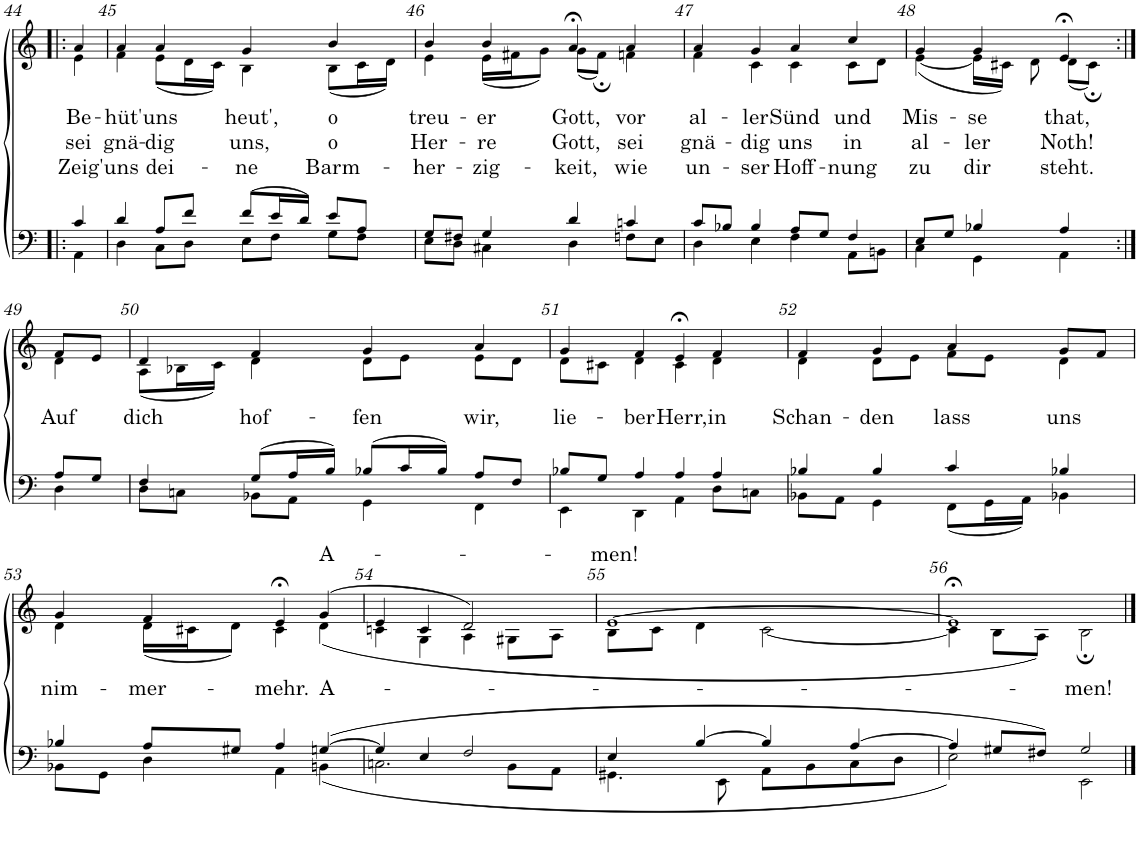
**kern	**kern	**text	**text	**text
*part2	*part1	*part1	*part1	*part1
*staff2	*staff1	*staff1	*staff1	*staff1
*I"Tenor/Bass	*I"Soprano/Alto	*	*	*
!!LO:PB:g=z
*clefF4	*clefG2	*	*	*
*k[]	*k[]	*	*	*
*M4/4	*M4/4	*	*	*
*met(c)	*met(c)	*	*	*
=44!|:	=44!|:	=44!|:	=44!|:	=44!|:
*^	*	*	*	*
!	!	!	!LO:LY:b	!LO:LY:b	!LO:LY:b
*	*	*^	*	*	*
4c/	4AA\	4a/	4e\	Be-	sei	Zeig'
=45	=45	=45	=45	=45	=45	=45
!	!	!	!	!LO:LY:b	!LO:LY:b	!LO:LY:b
4d/	4D\	4a/	4f\	-hüt'	gnä-	uns
!	!	!	!	!LO:LY:b	!LO:LY:b	!LO:LY:b
8A/L	8C\L	4a/	(8e\L	uns	-dig	dei-
8f/J	8D\J	.	16d\L	.	.	.
.	.	.	16c\JJ)	.	.	.
!	!	!	!	!LO:LY:b	!LO:LY:b	!LO:LY:b
(8f/L	8E\L	4g/	4B\	heut',	uns,	-ne
16e/L	8F\J	.	.	.	.	.
16d/JJ)	.	.	.	.	.	.
!	!	!	!	!LO:LY:b	!LO:LY:b	!LO:LY:b
8e/L	8G\L	4b/	(8B\L	o	o	Barm-
8A/J	8F\J	.	16c\L	.	.	.
.	.	.	16d\JJ)	.	.	.
=46	=46	=46	=46	=46	=46	=46
!	!	!	!	!LO:LY:b	!LO:LY:b	!LO:LY:b
8G/L	8E\L	4b/	4e\	treu-	Her-	-her-
8F#X/J	8D\J	.	.	.	.	.
!	!	!	!	!LO:LY:b	!LO:LY:b	!LO:LY:b
4G/	4C#X\	4b/	(16e\LL	-er	-re	-zig-
.	.	.	16f#X\J	.	.	.
.	.	.	8g\J)	.	.	.
!	!	!	!	!LO:LY:b	!LO:LY:b	!LO:LY:b
4d/	4D\	4a;<,/	(8g\L	Gott,	Gott,	-keit,
.	.	.	8f#;\J)	.	.	.
!	!	!	!	!LO:LY:b	!LO:LY:b	!LO:LY:b
4cn/	8Fn\L	4a/	4fn\	vor	sei	wie
.	8E\J	.	.	.	.	.
=47	=47	=47	=47	=47	=47	=47
!	!	!	!	!LO:LY:b	!LO:LY:b	!LO:LY:b
8c/L	4D\	4a/	4f\	al-	gnä-	un-
8B-X/J	.	.	.	.	.	.
!	!	!	!	!LO:LY:b	!LO:LY:b	!LO:LY:b
4B-/	4E\	4g/	4c\	-ler	-dig	-ser
!	!	!	!	!LO:LY:b	!LO:LY:b	!LO:LY:b
8A/L	4F\	4a/	4c\	Sünd	uns	Hoff-
8G/J	.	.	.	.	.	.
!	!	!	!	!LO:LY:b	!LO:LY:b	!LO:LY:b
4F/	8AA\L	4cc/	8c\L	und	in	-nung
.	8BBn\J	.	8d\J	.	.	.
=48	=48	=48	=48	=48	=48	=48
!	!	!	!	!LO:LY:b	!LO:LY:b	!LO:LY:b
8E/L	4C\	4g/	([4e\	Mis-	al-	zu
8G/J	.	.	.	.	.	.
!	!	!	!	!LO:LY:b	!LO:LY:b	!LO:LY:b
4B-X/	4GG\	4g/	16e\LL]	-se	-ler	dir
.	.	.	16c#X\JJ)	.	.	.
.	.	.	8d\	.	.	.
!	!	!	!	!LO:LY:b	!LO:LY:b	!LO:LY:b
4A/	4AA\	4e;<,/	(8d\L	that,	Noth!	steht.
.	.	.	8c#;\J)	.	.	.
!!LO:LB:g=z	!!
=49:|!	=49:|!	=49:|!	=49:|!	=49:|!	=49:|!	=49:|!
!	!	!	!	!LO:LY:b	!	!
8A/L	4D\	8f/L	4d\	Auf	.	.
8G/J	.	8e/J	.	.	.	.
=50	=50	=50	=50	=50	=50	=50
!	!	!	!	!LO:LY:b	!	!
4F/	8D\L	4d/	(8A\L	dich	.	.
.	8Cn\J	.	16B-X\L	.	.	.
.	.	.	16c\JJ)	.	.	.
!	!	!	!	!LO:LY:b	!	!
(8G;</L	8BB-X\L	4f/	4d\	hof-	.	.
16A/L	8AA\J	.	.	.	.	.
16B/JJ)	.	.	.	.	.	.
!	!	!	!	!LO:LY:b	!	!
(8B-X/L	4GG\	4g/	8d\L	-fen	.	.
16c/L	.	.	8e\J	.	.	.
16B-/JJ)	.	.	.	.	.	.
!	!	!	!	!LO:LY:b	!	!
8A/L	4FF\	4a/	8e\L	wir,	.	.
8F/J	.	.	8d\J	.	.	.
=51	=51	=51	=51	=51	=51	=51
!	!	!	!	!LO:LY:b	!	!
8B-X/L	4EE\	4g/	8d\L	lie-	.	.
8G/J	.	.	8c#X\J	.	.	.
!	!	!	!	!LO:LY:b	!	!
4A/	4DD\	4f/	4d\	-ber	.	.
!	!	!	!	!LO:LY:b	!	!
4A/	4AA\	4e;<,/	4c#\	Herr,	.	.
!	!	!	!	!LO:LY:b	!	!
4A/	8D\L	4f/	4d\	in	.	.
.	8Cn\J	.	.	.	.	.
=52	=52	=52	=52	=52	=52	=52
!	!	!	!	!LO:LY:b	!	!
4B-X/	8BB-X\L	4f/	4d\	Schan-	.	.
.	8AA\J	.	.	.	.	.
!	!	!	!	!LO:LY:b	!	!
4B-/	4GG\	4g/	8d\L	-den	.	.
.	.	.	8e\J	.	.	.
!	!	!	!	!LO:LY:b	!	!
4c/	(8FF\L	4a/	8f\L	lass	.	.
.	16GG\L	.	8e\J	.	.	.
.	16AA\JJ)	.	.	.	.	.
!	!	!	!	!LO:LY:b	!	!
4B-X/	4BB-X\	8g/L	4d\	uns	.	.
.	.	8f/J	.	.	.	.
!!LO:LB:g=z	!!
=53	=53	=53	=53	=53	=53	=53
!	!	!	!	!LO:LY:b	!	!
4B-X/	8BB-X\L	4g/	4d\	nim-	.	.
.	8GG\J	.	.	.	.	.
!	!	!	!	!LO:LY:b	!	!
8A/L	4D\	4f/	(16d\LL	-mer-	.	.
.	.	.	16c#X\J	.	.	.
8G#X/J	.	.	8d\J)	.	.	.
!	!	!	!	!LO:LY:b	!	!
4A/	4AA\	4e;<,/	4c#\	-mehr.	.	.
!	!	!	!	!LO:LY:a	!	!
!	!	!	!	!LO:LY:b	!	!
([4Gn/	(4BBn\	(4g/	(4d\	A-	.	.
=54	=54	=54	=54	=54	=54	=54
4G/]	2.Cn\	4e/	4cn\	.	.	.
4E/	.	4c/	4G\	.	.	.
2F/	.	2d/)	4A\	.	.	.
.	8BB\L	.	8G#X\L	.	.	.
.	8AA\J	.	8A\J	.	.	.
=55	=55	=55	=55	=55	=55	=55
!	!	!	!	!LO:LY:a	!	!
4E/	4.GG#X\	[1e	8B\L	men!	.	.
.	.	.	8c\J	.	.	.
[4B/	.	.	4d\	.	.	.
.	8EE\	.	.	.	.	.
4B/]	8AA\L	.	[2c\	.	.	.
.	8BB\	.	.	.	.	.
[4A/	8C\	.	.	.	.	.
.	8D\J	.	.	.	.	.
=56	=56	=56	=56	=56	=56	=56
4A/]	2E\)	1e;<]	4c\]	.	.	.
8G#X/L	.	.	8B\L	.	.	.
8F#X/J)	.	.	8A\J)	.	.	.
!	!	!	!	!LO:LY:b	!	!
2G#/	2EE\	.	2B;\	-men!	.	.
*v	*v	*	*	*	*	*
*	*v	*v	*	*	*
==	==	==	==	==
*-	*-	*-	*-	*-
